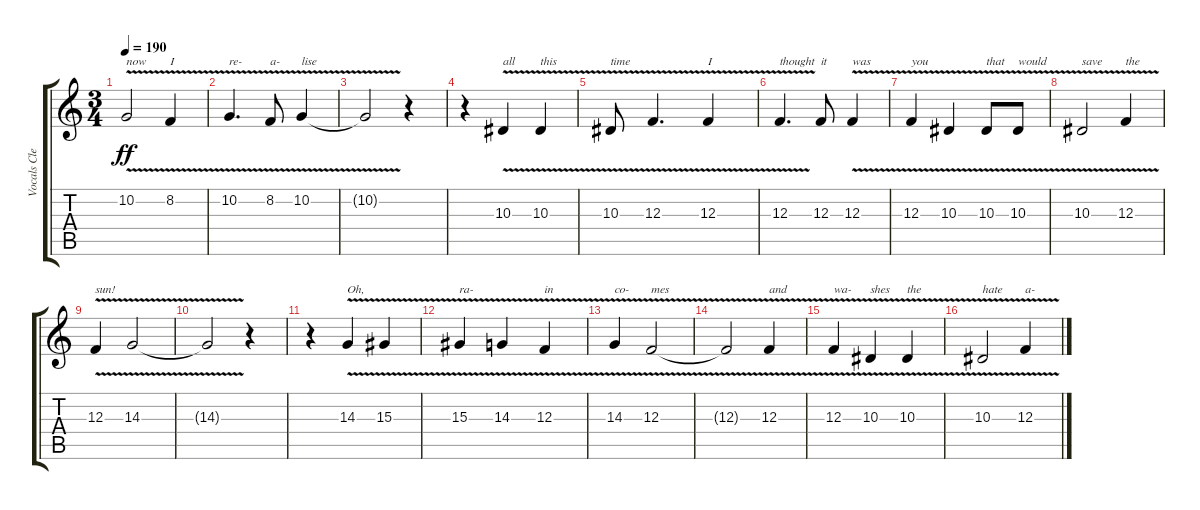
\track ("Vocals Clean (Jari)" "Vocals Cle") {instrument altosax}
\staff {score tabs}
\tuning (D4 A3 F3 C3 G2 C2) {hide}
\ts (3 4)
\tempo 190
\clef g2
\ks c
10.2{v}.2{txt "now" dy ff} 8.2{v}.4{txt "I"} |
10.2{v}.4{d txt "re-"} 8.2{v}.8{txt "a-"} 10.2{v}.4{txt "lise"} |
10.2{t}.2 r.4 |
r.4 10.3{v}.4{txt "all"} 10.3{v}.4{txt "this"} |
10.3{v}.8{txt "time"} 12.3{v}.4{d} 12.3{v}.4{txt "I"} |
12.3{v}.4{d txt "thought"} 12.3.8{txt "it"} 12.3{v}.4{txt "was"} |
12.3{v}.4{txt "you"} 10.3{v}.4 10.3{v}.8{txt "that"} 10.3{v}.8{txt "would"} |
10.3{v}.2{txt "save"} 12.3{v}.4{txt "the"} |
12.3{v}.4{txt "sun!"} 14.3{v}.2 |
14.3{t}.2 r.4 |
r.4 14.3{v}.4{txt "Oh,"} 15.3{v}.4 |
15.3{v}.4{txt "ra-"} 14.3{v}.4 12.3{v}.4{txt "in"} |
14.3{v}.4{txt "co-"} 12.3{v}.2{txt "mes"} |
12.3{t}.2 12.3{v}.4{txt "and"} |
12.3{v}.4{txt "wa-"} 10.3{v}.4{txt "shes"} 10.3{v}.4{txt "the"} |
10.3{v}.2{txt "hate"} 12.3{v}.4{txt "a-"}
